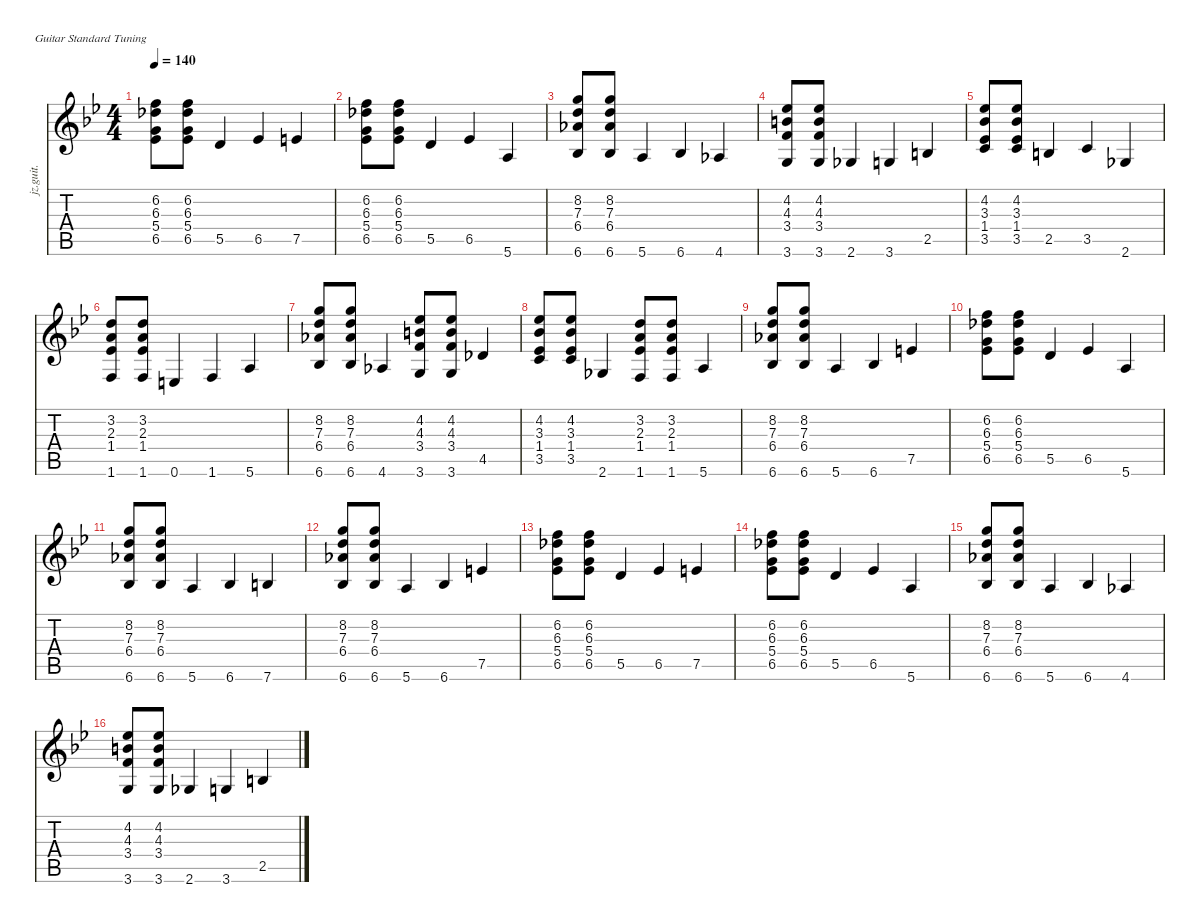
\defaultSystemsLayout 4
\hideDynamics
\bracketExtendMode nobrackets
\otherSystemsTrackNameOrientation horizontal
\track ("Rhythm" "jz.guit.") {instrument electricguitarjazz}
\staff {score tabs}
\tuning (E4 B3 G3 D3 A2 E2)
\ts (4 4)
\tempo 140
\clef g2
\ks bb
(6.5{acc b} 5.4{acc forcenatural} 6.3{acc b} 6.2{acc forcenatural}).8{dy mf beam Down} (6.5{acc b} 5.4{acc forcenatural} 6.3{acc b} 6.2{acc forcenatural}).8{beam Down} 5.5{acc forcenatural}.4{beam Up} 6.5{acc b}.4{beam Up} 7.5{acc forcenatural}.4{beam Up} |
(6.5{acc b} 5.4{acc forcenatural} 6.3{acc b} 6.2{acc forcenatural}).8{beam Down} (6.5{acc b} 5.4{acc forcenatural} 6.3{acc b} 6.2{acc forcenatural}).8{beam Down} 5.5{acc forcenatural}.4{beam Up} 6.5{acc b}.4{beam Up} 5.6{acc forcenatural}.4{beam Up} |
(6.6{acc b} 6.4{acc b} 7.3{acc forcenatural} 8.2{acc forcenatural}).8{beam Up} (6.6{acc b} 6.4{acc b} 7.3{acc forcenatural} 8.2{acc forcenatural}).8{beam Up} 5.6{acc forcenatural}.4{beam Up} 6.6{acc b}.4{beam Up} 4.6{acc b}.4{beam Up} |
(3.6{acc forcenatural} 3.4{acc forcenatural} 4.3{acc forcenatural} 4.2{acc b}).8{beam Up} (3.6{acc forcenatural} 3.4{acc forcenatural} 4.3{acc forcenatural} 4.2{acc b}).8{beam Up} 2.6{acc b}.4{beam Up} 3.6{acc forcenatural}.4{beam Up} 2.5{acc forcenatural}.4{beam Up} |
(3.5{acc forcenatural} 1.4{acc b} 3.3{acc b} 4.2{acc b}).8{beam Up} (3.5{acc forcenatural} 1.4{acc b} 3.3{acc b} 4.2{acc b}).8{beam Up} 2.5{acc forcenatural}.4{beam Up} 3.5{acc forcenatural}.4{beam Up} 2.6{acc b}.4{beam Up} |
(1.6{acc forcenatural} 1.4{acc b} 2.3{acc forcenatural} 3.2{acc forcenatural}).8{beam Up} (1.6{acc forcenatural} 1.4{acc b} 2.3{acc forcenatural} 3.2{acc forcenatural}).8{beam Up} 0.6{acc forcenatural}.4{beam Up} 1.6{acc forcenatural}.4{beam Up} 5.6{acc forcenatural}.4{beam Up} |
(6.6{acc b} 6.4{acc b} 7.3{acc forcenatural} 8.2{acc forcenatural}).8{beam Up} (6.6{acc b} 6.4{acc b} 7.3{acc forcenatural} 8.2{acc forcenatural}).8{beam Up} 4.6{acc b}.4{beam Up} (3.6{acc forcenatural} 3.4{acc forcenatural} 4.3{acc forcenatural} 4.2{acc b}).8{beam Up} (3.6{acc forcenatural} 3.4{acc forcenatural} 4.3{acc forcenatural} 4.2{acc b}).8{beam Up} 4.5{acc b}.4{beam Up} |
(3.5{acc forcenatural} 1.4{acc b} 3.3{acc b} 4.2{acc b}).8{beam Up} (3.5{acc forcenatural} 1.4{acc b} 3.3{acc b} 4.2{acc b}).8{beam Up} 2.6{acc b}.4{beam Up} (1.6{acc forcenatural} 1.4{acc b} 2.3{acc forcenatural} 3.2{acc forcenatural}).8{beam Up} (1.6{acc forcenatural} 1.4{acc b} 2.3{acc forcenatural} 3.2{acc forcenatural}).8{beam Up} 5.6{acc forcenatural}.4{beam Up} |
(6.6{acc b} 6.4{acc b} 7.3{acc forcenatural} 8.2{acc forcenatural}).8{beam Up} (6.6{acc b} 6.4{acc b} 7.3{acc forcenatural} 8.2{acc forcenatural}).8{beam Up} 5.6{acc forcenatural}.4{beam Up} 6.6{acc b}.4{beam Up} 7.5{acc forcenatural}.4{beam Up} |
(6.5{acc b} 5.4{acc forcenatural} 6.3{acc b} 6.2{acc forcenatural}).8{beam Down} (6.5{acc b} 5.4{acc forcenatural} 6.3{acc b} 6.2{acc forcenatural}).8{beam Down} 5.5{acc forcenatural}.4{beam Up} 6.5{acc b}.4{beam Up} 5.6{acc forcenatural}.4{beam Up} |
(6.6{acc b} 6.4{acc b} 7.3{acc forcenatural} 8.2{acc forcenatural}).8{beam Up} (6.6{acc b} 6.4{acc b} 7.3{acc forcenatural} 8.2{acc forcenatural}).8{beam Up} 5.6{acc forcenatural}.4{beam Up} 6.6{acc b}.4{beam Up} 7.6{acc forcenatural}.4{beam Up} |
(6.6{acc b} 6.4{acc b} 7.3{acc forcenatural} 8.2{acc forcenatural}).8{beam Up} (6.6{acc b} 6.4{acc b} 7.3{acc forcenatural} 8.2{acc forcenatural}).8{beam Up} 5.6{acc forcenatural}.4{beam Up} 6.6{acc b}.4{beam Up} 7.5{acc forcenatural}.4{beam Up} |
(6.5{acc b} 5.4{acc forcenatural} 6.3{acc b} 6.2{acc forcenatural}).8{beam Down} (6.5{acc b} 5.4{acc forcenatural} 6.3{acc b} 6.2{acc forcenatural}).8{beam Down} 5.5{acc forcenatural}.4{beam Up} 6.5{acc b}.4{beam Up} 7.5{acc forcenatural}.4{beam Up} |
(6.5{acc b} 5.4{acc forcenatural} 6.3{acc b} 6.2{acc forcenatural}).8{beam Down} (6.5{acc b} 5.4{acc forcenatural} 6.3{acc b} 6.2{acc forcenatural}).8{beam Down} 5.5{acc forcenatural}.4{beam Up} 6.5{acc b}.4{beam Up} 5.6{acc forcenatural}.4{beam Up} |
(6.6{acc b} 6.4{acc b} 7.3{acc forcenatural} 8.2{acc forcenatural}).8{beam Up} (6.6{acc b} 6.4{acc b} 7.3{acc forcenatural} 8.2{acc forcenatural}).8{beam Up} 5.6{acc forcenatural}.4{beam Up} 6.6{acc b}.4{beam Up} 4.6{acc b}.4{beam Up} |
(3.6{acc forcenatural} 3.4{acc forcenatural} 4.3{acc forcenatural} 4.2{acc b}).8{beam Up} (3.6{acc forcenatural} 3.4{acc forcenatural} 4.3{acc forcenatural} 4.2{acc b}).8{beam Up} 2.6{acc b}.4{beam Up} 3.6{acc forcenatural}.4{beam Up} 2.5{acc forcenatural}.4{beam Up}
